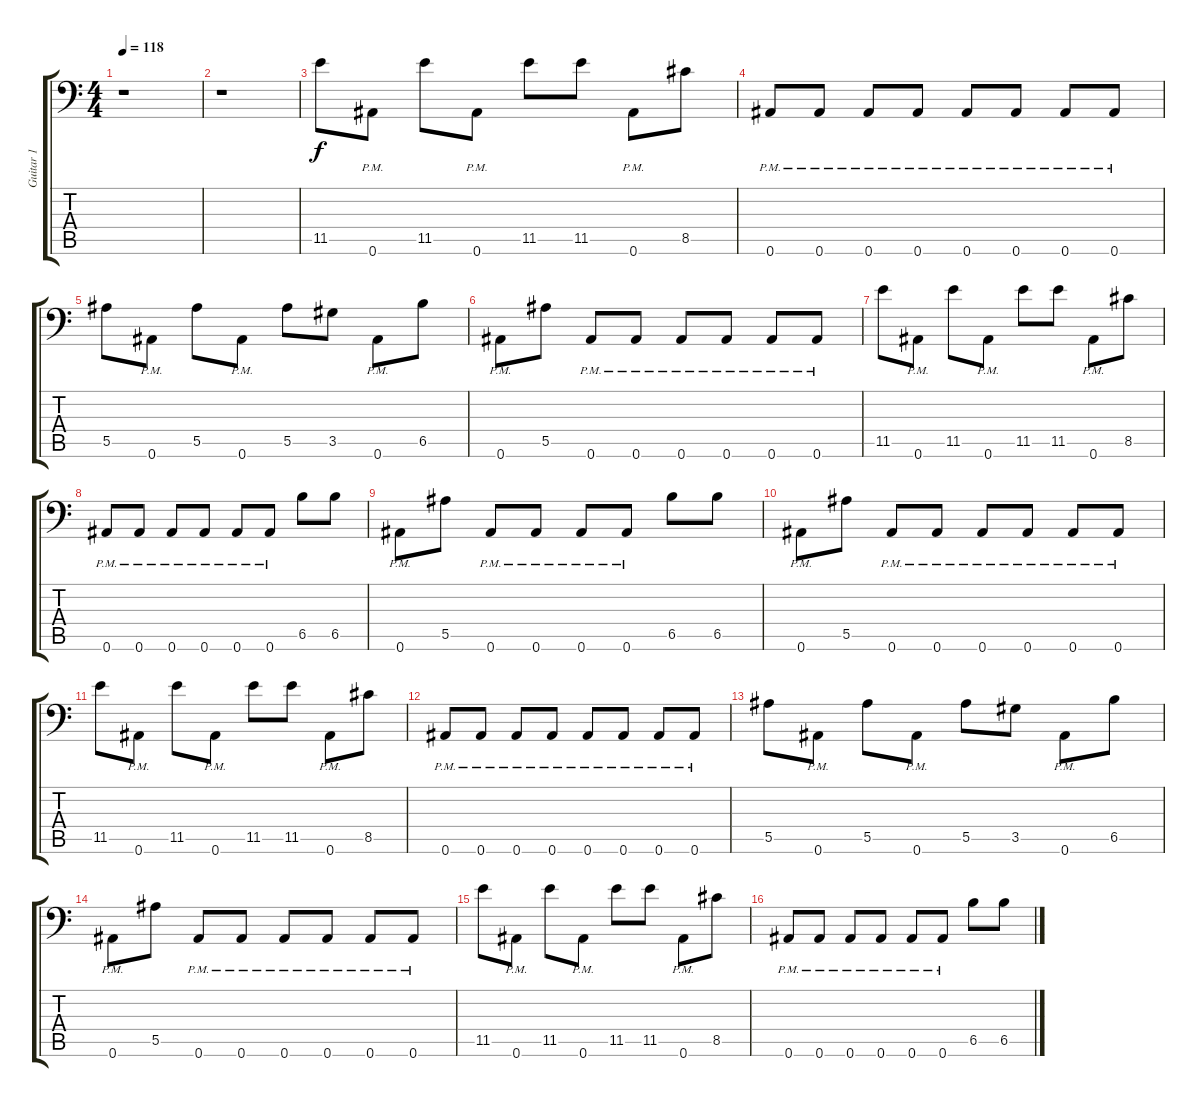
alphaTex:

\track ("Guitar 1" "Guitar 1") {instrument electricguitarjazz}
\staff {score tabs}
\tuning (D4 Bb3 F3 Bb2 F2 Bb1) {hide}
\ts (4 4)
\tempo 118
\clef f4
\ks c
r.1{dy f} |
r.1 |
11.5.8 0.6{pm}.8 11.5.8 0.6{pm}.8 11.5.8 11.5.8 0.6{pm}.8 8.5.8 |
0.6{pm}.8 0.6{pm}.8 0.6{pm}.8 0.6{pm}.8 0.6{pm}.8 0.6{pm}.8 0.6{pm}.8 0.6{pm}.8 |
5.5.8 0.6{pm}.8 5.5.8 0.6{pm}.8 5.5.8 3.5.8 0.6{pm}.8 6.5.8 |
0.6{pm}.8 5.5.8 0.6{pm}.8 0.6{pm}.8 0.6{pm}.8 0.6{pm}.8 0.6{pm}.8 0.6{pm}.8 |
11.5.8 0.6{pm}.8 11.5.8 0.6{pm}.8 11.5.8 11.5.8 0.6{pm}.8 8.5.8 |
0.6{pm}.8 0.6{pm}.8 0.6{pm}.8 0.6{pm}.8 0.6{pm}.8 0.6{pm}.8 6.5.8 6.5.8 |
0.6{pm}.8 5.5.8 0.6{pm}.8 0.6{pm}.8 0.6{pm}.8 0.6{pm}.8 6.5.8 6.5.8 |
0.6{pm}.8 5.5.8 0.6{pm}.8 0.6{pm}.8 0.6{pm}.8 0.6{pm}.8 0.6{pm}.8 0.6{pm}.8 |
11.5.8 0.6{pm}.8 11.5.8 0.6{pm}.8 11.5.8 11.5.8 0.6{pm}.8 8.5.8 |
0.6{pm}.8 0.6{pm}.8 0.6{pm}.8 0.6{pm}.8 0.6{pm}.8 0.6{pm}.8 0.6{pm}.8 0.6{pm}.8 |
5.5.8 0.6{pm}.8 5.5.8 0.6{pm}.8 5.5.8 3.5.8 0.6{pm}.8 6.5.8 |
0.6{pm}.8 5.5.8 0.6{pm}.8 0.6{pm}.8 0.6{pm}.8 0.6{pm}.8 0.6{pm}.8 0.6{pm}.8 |
11.5.8 0.6{pm}.8 11.5.8 0.6{pm}.8 11.5.8 11.5.8 0.6{pm}.8 8.5.8 |
0.6{pm}.8 0.6{pm}.8 0.6{pm}.8 0.6{pm}.8 0.6{pm}.8 0.6{pm}.8 6.5.8 6.5.8
